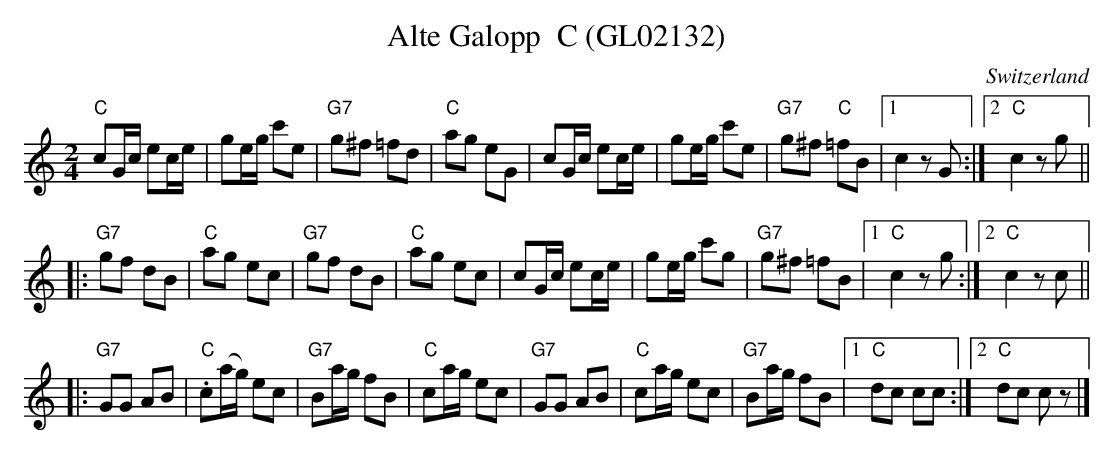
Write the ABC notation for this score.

X:1
T:Alte Galopp  C (GL02132)
O:Switzerland
M:2/4
L:1/8
K:C major
"C"cG/c/  ec/e/ | ge/g/ c'e | "G7"g^f =fd | "C"ag eG | cG/c/  ec/e/ | ge/g/ c'e | "G7"g^f "C"=fB |1 c2zG :|2 "C"c2zg ||
|: "G7"gf dB | "C"ag ec | "G7"gf dB | "C"ag ec | cG/c/ ec/e/ | ge/g/ c'g | "G7"g^f =fB |1 "C"c2zg :|2 "C"c2zc ||
|: "G7"GG AB | "C".c(a/g/) ec | "G7"Ba/g/ fB | "C"ca/g/ ec | "G7"GG AB | "C"ca/g/ ec | "G7"Ba/g/ fB |1 "C"dc cc :|2 "C"dc cz |]
 % GL02132
